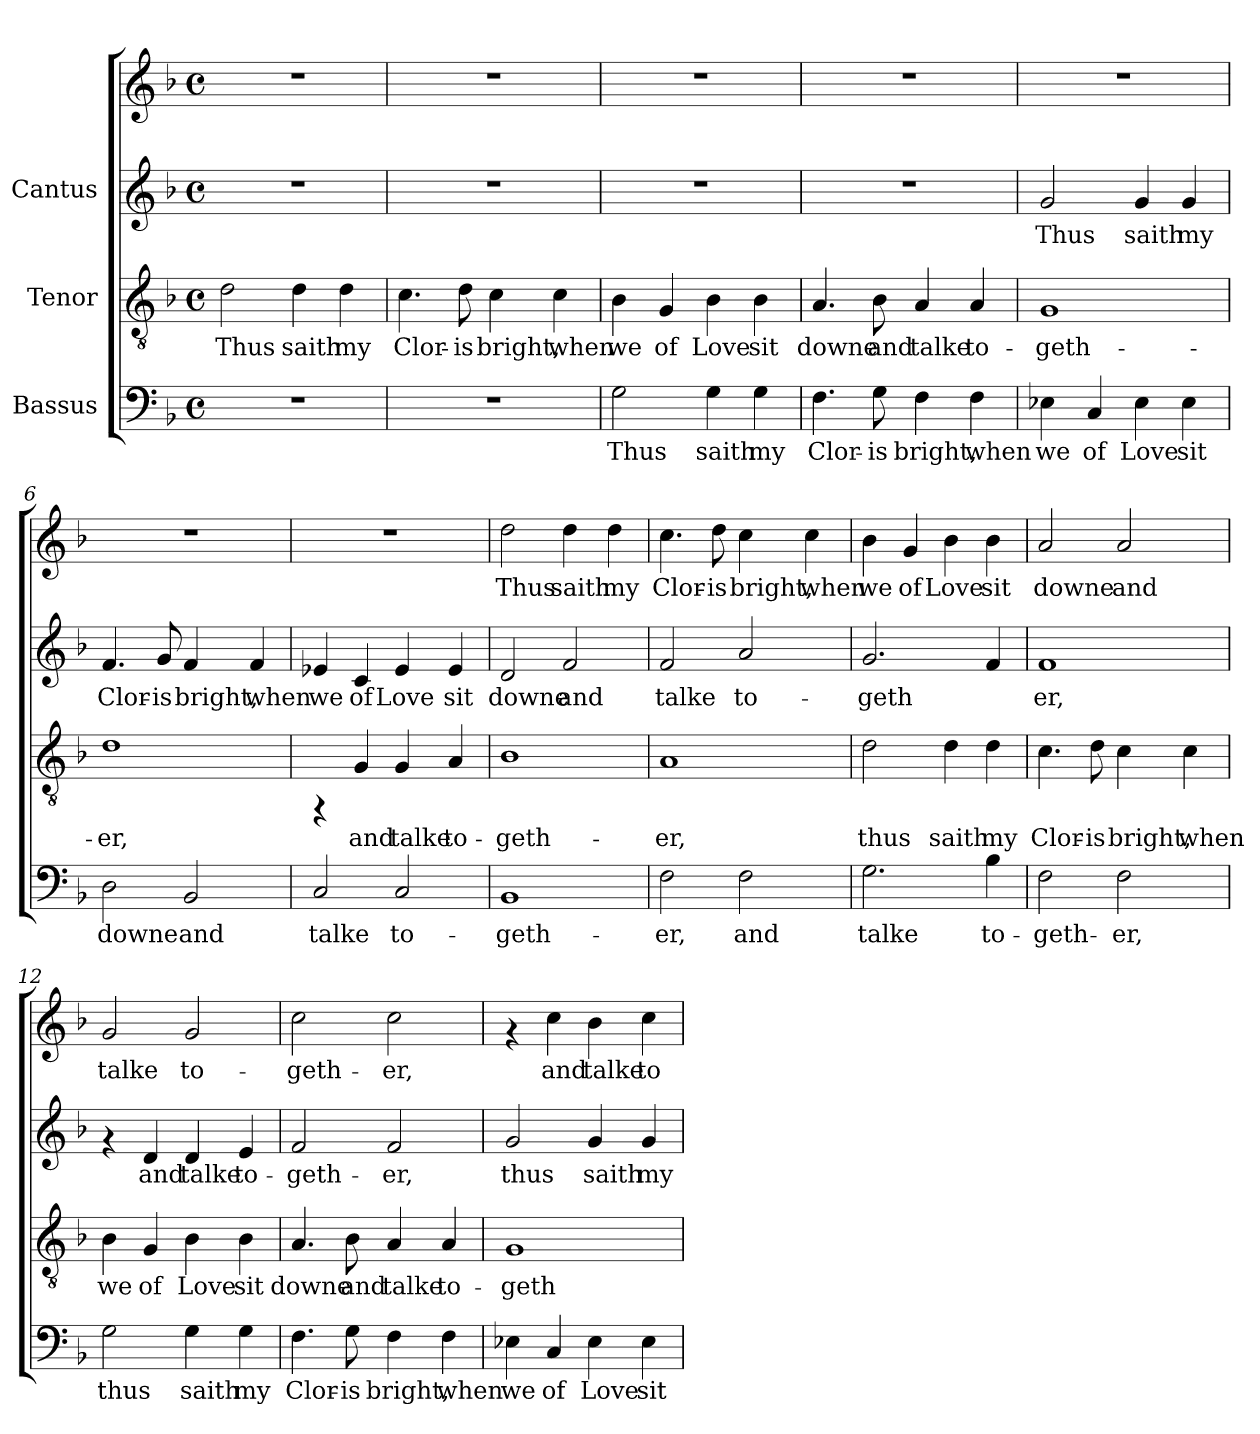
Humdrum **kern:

**kern	**text	**kern	**text	**kern	**text	**kern	**text
*part3	*part3	*part2	*part2	*part1	*part1	*part1	*part1
*staff4	*staff4	*staff3	*staff3	*staff2	*staff2	*staff1	*staff1
*I"Bassus	*	*I"Tenor	*	*I"Cantus	*	*	*
!!LO:PB:g=z
*stria5	*	*stria5	*	*stria5	*	*stria5	*
*clefF4	*	*clefGv2	*	*clefG2	*	*clefG2	*
*k[b-]	*	*k[b-]	*	*k[b-]	*	*k[b-]	*
*F:	*	*F:	*	*F:	*	*F:	*
*M4/4	*	*M4/4	*	*M4/4	*	*M4/4	*
*met(c)	*	*met(c)	*	*met(c)	*	*met(c)	*
*MM168	*	*MM168	*	*MM168	*	*MM168	*
=1	=1	=1	=1	=1	=1	=1	=1
!	!	!	!LO:LY:b:cj	!	!	!	!
1r	.	2d\	Thus	1r	.	1r	.
!	!	!	!LO:LY:b:cj	!	!	!	!
.	.	4d\	saith	.	.	.	.
!	!	!	!LO:LY:b:cj	!	!	!	!
.	.	4d\	my	.	.	.	.
=2	=2	=2	=2	=2	=2	=2	=2
!	!	!	!LO:LY:b:cj	!	!	!	!
1r	.	4.c\	Clor-	1r	.	1r	.
!	!	!	!LO:LY:b:cj	!	!	!	!
.	.	8d\	-is	.	.	.	.
!	!	!	!LO:LY:b:cj	!	!	!	!
.	.	4c\	bright,	.	.	.	.
!	!	!	!LO:LY:b:cj	!	!	!	!
.	.	4c\	when	.	.	.	.
=3	=3	=3	=3	=3	=3	=3	=3
!	!LO:LY:b:cj	!	!LO:LY:b:cj	!	!	!	!
2G\	Thus	4B-\	we	1r	.	1r	.
!	!	!	!LO:LY:b:cj	!	!	!	!
.	.	4G/	of	.	.	.	.
!	!LO:LY:b:cj	!	!LO:LY:b:cj	!	!	!	!
4G\	saith	4B-\	Love	.	.	.	.
!	!LO:LY:b:cj	!	!LO:LY:b:cj	!	!	!	!
4G\	my	4B-\	sit	.	.	.	.
=4	=4	=4	=4	=4	=4	=4	=4
!	!LO:LY:b:cj	!	!LO:LY:b:cj	!	!	!	!
4.F\	Clor-	4.A/	downe	1r	.	1r	.
!	!LO:LY:b:cj	!	!LO:LY:b:cj	!	!	!	!
8G\	-is	8B-\	and	.	.	.	.
!	!LO:LY:b:cj	!	!LO:LY:b:cj	!	!	!	!
4F\	bright,	4A/	talke	.	.	.	.
!	!LO:LY:b:cj	!	!LO:LY:b:cj	!	!	!	!
4F\	when	4A/	to-	.	.	.	.
!!LO:LB:g=z
=5	=5	=5	=5	=5	=5	=5	=5
!	!LO:LY:b:cj	!	!LO:LY:b:cj	!	!LO:LY:b:cj	!	!
4E-X\	we	1G	-geth-	2g/	Thus	1r	.
!	!LO:LY:b:cj	!	!	!	!	!	!
4C/	of	.	.	.	.	.	.
!	!LO:LY:b:cj	!	!	!	!LO:LY:b:cj	!	!
4E-\	Love	.	.	4g/	saith	.	.
!	!LO:LY:b:cj	!	!	!	!LO:LY:b:cj	!	!
4E-\	sit	.	.	4g/	my	.	.
=6	=6	=6	=6	=6	=6	=6	=6
!	!LO:LY:b:cj	!	!LO:LY:b:cj	!	!LO:LY:b:cj	!	!
2D\	downe	1d	-er,	4.f/	Clor-	1r	.
!	!	!	!	!	!LO:LY:b:cj	!	!
.	.	.	.	8g/	-is	.	.
!	!LO:LY:b:cj	!	!	!	!LO:LY:b:cj	!	!
2BB-/	and	.	.	4f/	bright,	.	.
!	!	!	!	!	!LO:LY:b:cj	!	!
.	.	.	.	4f/	when	.	.
=7	=7	=7	=7	=7	=7	=7	=7
!	!LO:LY:b:cj	!	!	!	!LO:LY:b:cj	!	!
2C/	talke	4rFF	.	4e-X/	we	1r	.
!	!	!	!LO:LY:b:cj	!	!LO:LY:b:cj	!	!
.	.	4G/	and	4c/	of	.	.
!	!LO:LY:b:cj	!	!LO:LY:b:cj	!	!LO:LY:b:cj	!	!
2C/	to-	4G/	talke	4e-/	Love	.	.
!	!	!	!LO:LY:b:cj	!	!LO:LY:b:cj	!	!
.	.	4A/	to-	4e-/	sit	.	.
=8	=8	=8	=8	=8	=8	=8	=8
!	!LO:LY:b:cj	!	!LO:LY:b:cj	!	!LO:LY:b:cj	!	!LO:LY:b:cj
1BB-	-geth-	1B-	-geth-	2d/	downe	2dd\	Thus
!	!	!	!	!	!LO:LY:b:cj	!	!LO:LY:b:cj
.	.	.	.	2f/	and	4dd\	saith
!	!	!	!	!	!	!	!LO:LY:b:cj
.	.	.	.	.	.	4dd\	my
=9	=9	=9	=9	=9	=9	=9	=9
!	!LO:LY:b:cj	!	!LO:LY:b:cj	!	!LO:LY:b:cj	!	!LO:LY:b:cj
2F\	-er,	1A	-er,	2f/	talke	4.cc\	Clor-
!	!	!	!	!	!	!	!LO:LY:b:cj
.	.	.	.	.	.	8dd\	-is
!	!LO:LY:b:cj	!	!	!	!LO:LY:b:cj	!	!LO:LY:b:cj
2F\	and	.	.	2a/	to-	4cc\	bright,
!	!	!	!	!	!	!	!LO:LY:b:cj
.	.	.	.	.	.	4cc\	when
!!LO:LB:g=z
=10	=10	=10	=10	=10	=10	=10	=10
!	!LO:LY:b:cj	!	!LO:LY:b:cj	!	!LO:LY:b:cj	!	!LO:LY:b:cj
2.G\	talke	2d\	thus	2.g/	geth-	4b-\	-we
!	!	!	!	!	!	!	!LO:LY:b:cj
.	.	.	.	.	.	4g/	of
!	!	!	!LO:LY:b:cj	!	!	!	!LO:LY:b:cj
.	.	4d\	saith	.	.	4b-\	Love
!	!LO:LY:b:cj	!	!LO:LY:b:cj	!	!LO:LY:b:cj	!	!LO:LY:b:cj
4B-\	to-	4d\	my	4f/	--	4b-\	sit
=11	=11	=11	=11	=11	=11	=11	=11
!	!LO:LY:b:cj	!	!LO:LY:b:cj	!	!LO:LY:b:cj	!	!LO:LY:b:cj
2F\	-geth-	4.c\	Clor-	1f	er,	2a/	-downe
!	!	!	!LO:LY:b:cj	!	!	!	!
.	.	8d\	-is	.	.	.	.
!	!LO:LY:b:cj	!	!LO:LY:b:cj	!	!	!	!LO:LY:b:cj
2F\	-er,	4c\	bright,	.	.	2a/	and
!	!	!	!LO:LY:b:cj	!	!	!	!
.	.	4c\	when	.	.	.	.
=12	=12	=12	=12	=12	=12	=12	=12
!	!LO:LY:b:cj	!	!LO:LY:b:cj	!	!	!	!LO:LY:b:cj
2G\	thus	4B-\	we	4rf	.	2g/	talke
!	!	!	!LO:LY:b:cj	!	!LO:LY:b:cj	!	!
.	.	4G/	of	4d/	-and	.	.
!	!LO:LY:b:cj	!	!LO:LY:b:cj	!	!LO:LY:b:cj	!	!LO:LY:b:cj
4G\	saith	4B-\	Love	4d/	talke	2g/	to-
!	!LO:LY:b:cj	!	!LO:LY:b:cj	!	!LO:LY:b:cj	!	!
4G\	my	4B-\	sit	4e/	to-	.	.
=13	=13	=13	=13	=13	=13	=13	=13
!	!LO:LY:b:cj	!	!LO:LY:b:cj	!	!LO:LY:b:cj	!	!LO:LY:b:cj
4.F\	Clor-	4.A/	downe	2f/	geth-	2cc\	-geth-
!	!LO:LY:b:cj	!	!LO:LY:b:cj	!	!	!	!
8G\	-is	8B-\	and	.	.	.	.
!	!LO:LY:b:cj	!	!LO:LY:b:cj	!	!LO:LY:b:cj	!	!LO:LY:b:cj
4F\	bright,	4A/	talke	2f/	-er,	2cc\	-er,
!	!LO:LY:b:cj	!	!LO:LY:b:cj	!	!	!	!
4F\	when	4A/	to-	.	.	.	.
!!LO:PB:g=z
=14	=14	=14	=14	=14	=14	=14	=14
!	!LO:LY:b:cj	!	!LO:LY:b:cj	!	!LO:LY:b:cj	!	!
4E-X\	we	1G	-geth-	2g/	-thus	4rf	.
!	!LO:LY:b:cj	!	!	!	!	!	!LO:LY:b:cj
4C/	of	.	.	.	.	4cc\	and
!	!LO:LY:b:cj	!	!	!	!LO:LY:b:cj	!	!LO:LY:b:cj
4E-\	Love	.	.	4g/	saith	4b-\	talke
!	!LO:LY:b:cj	!	!	!	!LO:LY:b:cj	!	!LO:LY:b:cj
4E-\	sit	.	.	4g/	my	4cc\	to-
=	=	=	=	=	=	=	=
*-	*-	*-	*-	*-	*-	*-	*-
